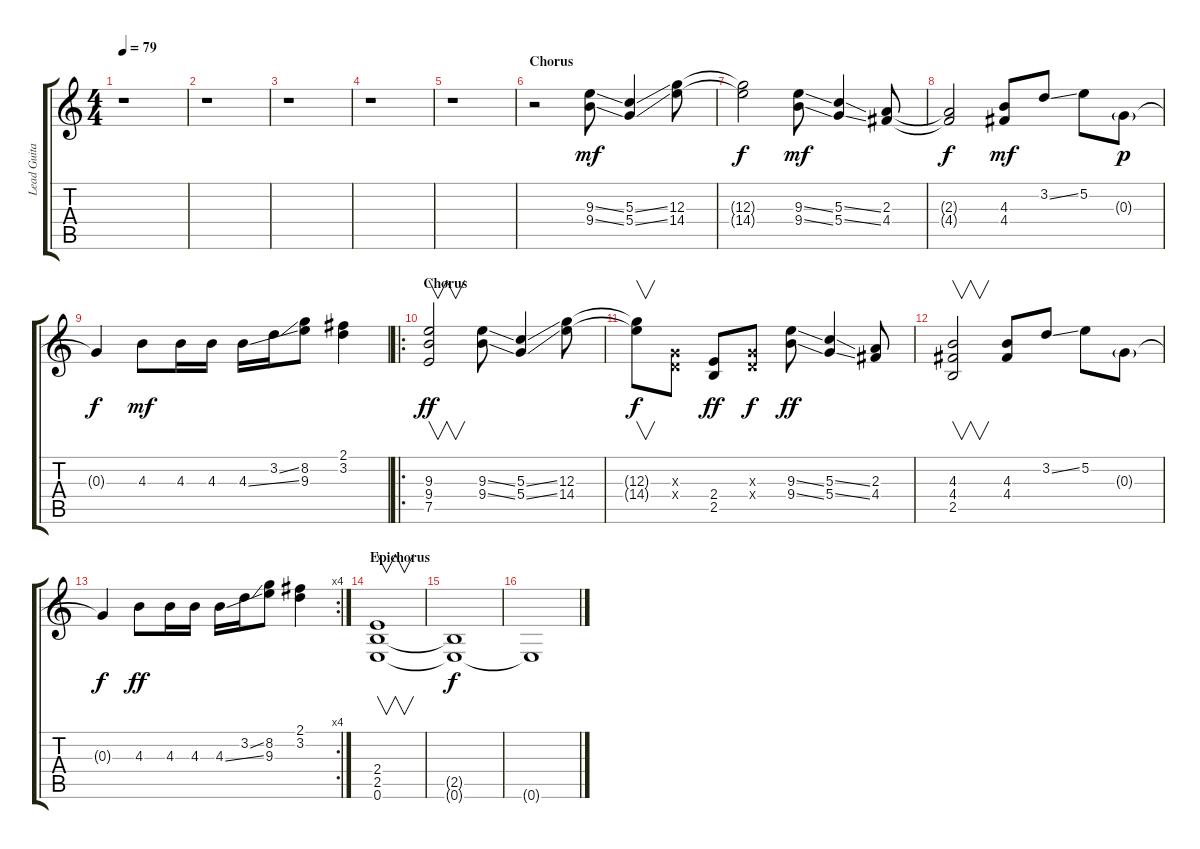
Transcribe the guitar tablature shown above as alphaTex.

\track ("Lead Guitar" "Lead Guita") {instrument electricguitarjazz}
\staff {score tabs}
\tuning (E4 B3 G3 D3 A2 E2) {hide}
\ts (4 4)
\tempo 79
\clef g2
\ks c
r.1{dy mf} |
r.1 |
r.1 |
r.1 |
r.1 |
\section ("" "Chorus")
r.2 (9.3{ss} 9.4{ss}).8 (5.3{ss} 5.4{ss}).4 (12.3 14.4).8 |
(12.3{t} 14.4{t}).2{dy f} (9.3{ss} 9.4{ss}).8{dy mf} (5.3{ss} 5.4{ss}).4 (2.3 4.4).8 |
(2.3{t} 4.4{t}).2{dy f} (4.3 4.4).8{dy mf} 3.2{ss}.8 5.2.8 0.3{g}.8{dy p} |
0.3{t}.4{dy f} 4.3.8{dy mf} 4.3.16 4.3.16 4.3{ss}.16 3.2{ss}.16 (8.2 9.3).8 (2.1 3.2).4 |
\ro
\section ("" "Chorus")
(9.3 9.4 7.5).2{v dy ff instrument overdrivenguitar} (9.3{ss} 9.4{ss}).8 (5.3{ss} 5.4{ss}).4 (12.3 14.4).8 |
(12.3{t} 14.4{t}).8{v dy f} (0.3{x} 0.4{x}).8 (2.4 2.5).8{dy ff} (0.3{x} 0.4{x}).8{dy f} (9.3{ss} 9.4{ss}).8{dy ff} (5.3{ss} 5.4{ss}).4 (2.3 4.4).8 |
(4.3 4.4 2.5).2{v} (4.3 4.4).8 3.2{ss}.8 5.2.8 0.3{g}.8 |
\rc 4
0.3{t}.4{dy f} 4.3.8{dy ff} 4.3.16 4.3.16 4.3{ss}.16 3.2{ss}.16 (8.2 9.3).8 (2.1 3.2).4 |
\section ("" "Epichorus")
(2.4 2.5 0.6).1{v} |
(2.5{t} 0.6{t}).1{dy f} |
0.6{t}.1
